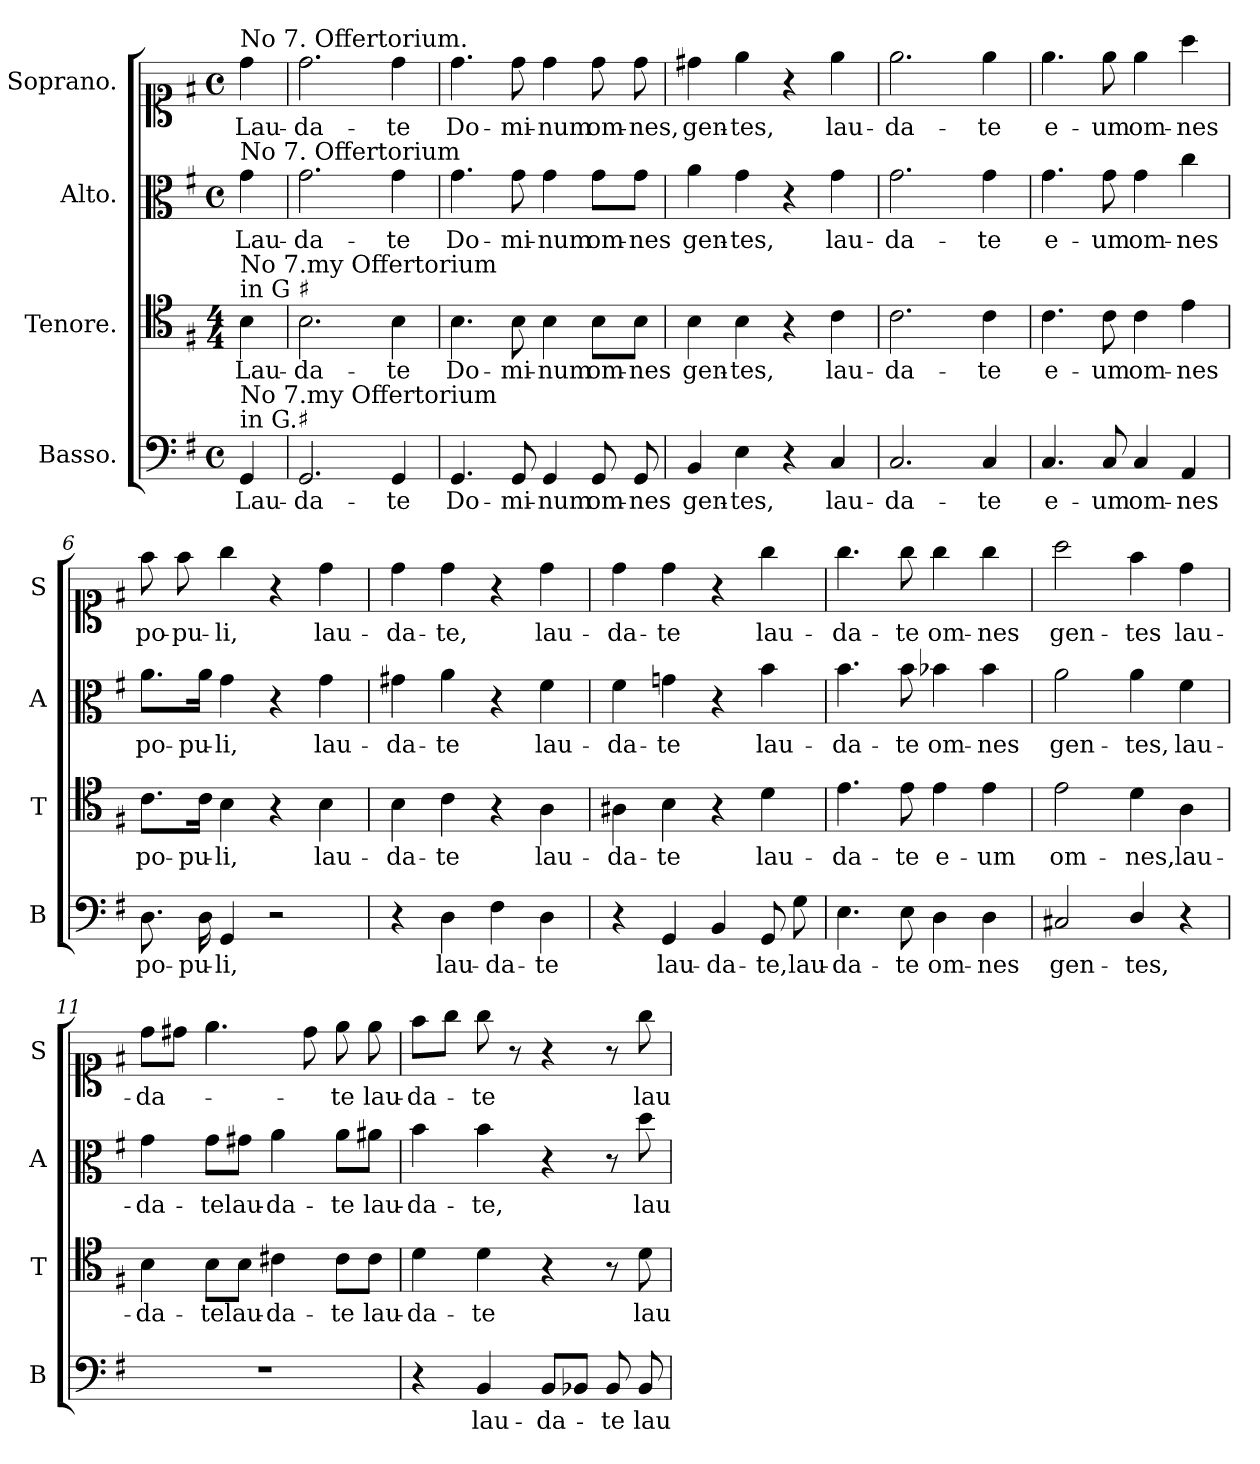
**kern	**text	**kern	**text	**kern	**text	**kern	**text
*part4	*part4	*part3	*part3	*part2	*part2	*part1	*part1
*staff4	*staff4	*staff3	*staff3	*staff2	*staff2	*staff1	*staff1
*I"Basso.	*	*I"Tenore.	*	*I"Alto.	*	*I"Soprano.	*
*I'B	*	*I'T	*	*I'A	*	*I'S	*
*clefF4	*	*clefC4	*	*clefC3	*	*clefC1	*
*k[f#]	*	*k[f#]	*	*k[f#]	*	*k[f#]	*
*M4/4	*	*M4/4	*	*M4/4	*	*M4/4	*
*met(c)	*	*	*	*met(c)	*	*met(c)	*
=	=	=	=	=	=	=	=
!	!	!	!	!	!	!LO:TX:a:t=No 7. Offertorium.	!
!	!	!	!	!LO:TX:a:t=No 7. Offertorium	!	!	!
!	!	!LO:TX:a:t=in G ♯	!	!	!	!	!
!	!	!LO:TX:a:t=No 7.my Offertorium	!	!	!	!	!
!LO:TX:a:t=in G.♯	!	!	!	!	!	!	!
!LO:TX:a:t=No 7.my Offertorium	!	!	!	!	!	!	!
4GG/	Lau-	4B\	Lau-	4g\	Lau-	4dd\	Lau-
=1	=1	=1	=1	=1	=1	=1	=1
2.GG/	-da-	2.B\	-da-	2.g\	-da-	2.dd\	-da-
4GG/	-te	4B\	-te	4g\	-te	4dd\	-te
=2	=2	=2	=2	=2	=2	=2	=2
4.GG/	Do-	4.B\	Do-	4.g\	Do-	4.dd\	Do-
8GG/	-mi-	8B\	-mi-	8g\	-mi-	8dd\	-mi-
4GG/	-num	4B\	-num	4g\	-num	4dd\	-num
8GG/	om-	8B\L	om-	8g\L	om-	8dd\	om-
8GG/	-nes	8B\J	-nes	8g\J	-nes	8dd\	-nes,
=3	=3	=3	=3	=3	=3	=3	=3
4BB/	gen-	4B\	gen-	4a\	gen-	4dd#X\	gen-
4E\	-tes,	4B\	-tes,	4g\	-tes,	4ee\	-tes,
4r	.	4r	.	4r	.	4r	.
4C/	lau-	4c\	lau-	4g\	lau-	4ee\	lau-
=4	=4	=4	=4	=4	=4	=4	=4
2.C/	-da-	2.c\	-da-	2.g\	-da-	2.ee\	-da-
4C/	-te	4c\	-te	4g\	-te	4ee\	-te
=5	=5	=5	=5	=5	=5	=5	=5
4.C/	e-	4.c\	e-	4.g\	e-	4.ee\	e-
8C/	-um	8c\	-um	8g\	-um	8ee\	-um
4C/	om-	4c\	om-	4g\	om-	4ee\	om-
4AA/	-nes	4e\	-nes	4cc\	-nes	4aa\	-nes
=6	=6	=6	=6	=6	=6	=6	=6
8.D\	po-	8.c\L	po-	8.a\L	po-	8ff#\	po-
.	.	.	.	.	.	8ff#\	-pu-
16D\	-pu-	16c\Jk	-pu-	16a\Jk	-pu-	.	.
4GG/	-li,	4B\	-li,	4g\	-li,	4gg\	-li,
2r	.	4r	.	4r	.	4r	.
.	.	4B\	lau-	4g\	lau-	4dd\	lau-
=7	=7	=7	=7	=7	=7	=7	=7
4r	.	4B\	-da-	4g#X\	-da-	4dd\	-da-
4D\	lau-	4c\	-te	4a\	-te	4dd\	-te,
4F#\	-da-	4r	.	4r	.	4r	.
4D\	-te	4A\	lau-	4f#\	lau-	4dd\	lau-
=8	=8	=8	=8	=8	=8	=8	=8
4r	.	4A#X\	-da-	4f#\	-da-	4dd\	-da-
4GG/	lau-	4B\	-te	4gn\	-te	4dd\	-te
4BB/	-da-	4r	.	4r	.	4r	.
8GG/	-te,	4d\	lau-	4b\	lau-	4gg\	lau-
8G\	lau-	.	.	.	.	.	.
=9	=9	=9	=9	=9	=9	=9	=9
4.E\	-da-	4.e\	-da-	4.b\	-da-	4.gg\	-da-
8E\	-te	8e\	-te	8b\	-te	8gg\	-te
4D\	om-	4e\	e-	4b-X\	om-	4gg\	om-
4D\	-nes	4e\	-um	4b-\	-nes	4gg\	-nes
=10	=10	=10	=10	=10	=10	=10	=10
2C#X/	gen-	2e\	om-	2a\	gen-	2aa\	gen-
4D/	-tes,	4d\	-nes,	4a\	-tes,	4ff#\	-tes
4r	.	4A\	lau-	4f#\	lau-	4dd\	lau-
=11	=11	=11	=11	=11	=11	=11	=11
1r	.	4B\	-da-	4g\	-da-	8dd\L	-da-
.	.	.	.	.	.	8dd#X\J	.
.	.	8B\L	-te	8g\L	-te	4.ee\	.
.	.	8B\J	lau-	8g#X\J	lau-	.	.
.	.	4c#X\	-da-	4a\	-da-	.	.
.	.	.	.	.	.	8dd#\	.
.	.	8c#\L	-te	8a\L	-te	8ee\	-te
.	.	8c#\J	lau-	8a#X\J	lau-	8ee\	lau-
=12	=12	=12	=12	=12	=12	=12	=12
4r	.	4d\	-da-	4b\	-da-	8ff#\L	-da-
.	.	.	.	.	.	8gg\J	.
4BB/	lau-	4d\	-te	4b\	-te,	8gg\	-te
.	.	.	.	.	.	8r	.
8BB/L	-da-	4r	.	4r	.	4r	.
8BB-X/J	.	.	.	.	.	.	.
8BB-/	-te	8r	.	8r	.	8r	.
8BB-/	lau-	8d\	lau-	8dd\	lau-	8gg\	lau-
=	=	=	=	=	=	=	=
*-	*-	*-	*-	*-	*-	*-	*-
